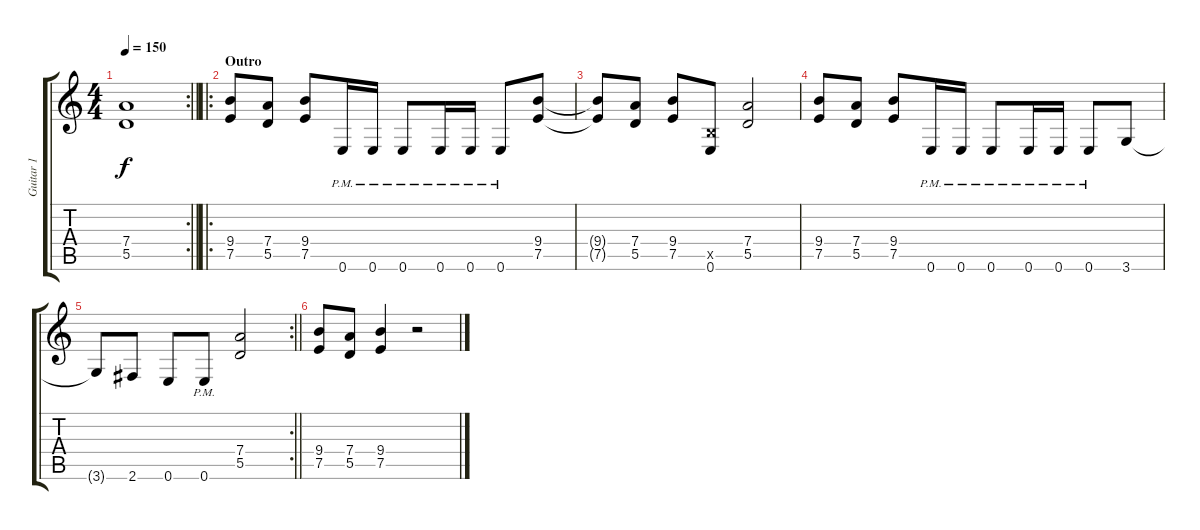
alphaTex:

\track ("Guitar 1" "Guitar 1") {instrument distortionguitar}
\staff {score tabs}
\tuning (E4 B3 G3 D3 A2 E2) {hide}
\rc 2
\ts (4 4)
\tempo 150
\clef g2
\barLineRight lightlight
\ks c
(7.4 5.5).1{dy f} |
\ro
\section ("" "Outro")
(9.4 7.5).8 (7.4 5.5).8 (9.4 7.5).8 0.6{pm}.16 0.6{pm}.16 0.6{pm}.8 0.6{pm}.16 0.6{pm}.16 0.6{pm}.8 (9.4 7.5).8 |
(9.4{t} 7.5{t}).8 (7.4 5.5).8 (9.4 7.5).8 (2.5{x} 0.6).8 (7.4 5.5).2 |
(9.4 7.5).8 (7.4 5.5).8 (9.4 7.5).8 0.6{pm}.16 0.6{pm}.16 0.6{pm}.8 0.6{pm}.16 0.6{pm}.16 0.6{pm}.8 3.6.8 |
\rc 2
\barLineRight lightlight
3.6{t}.8 2.6.8 0.6.8 0.6{pm}.8 (7.4 5.5).2 |
(9.4 7.5).8 (7.4 5.5).8 (9.4 7.5).4 r.2
